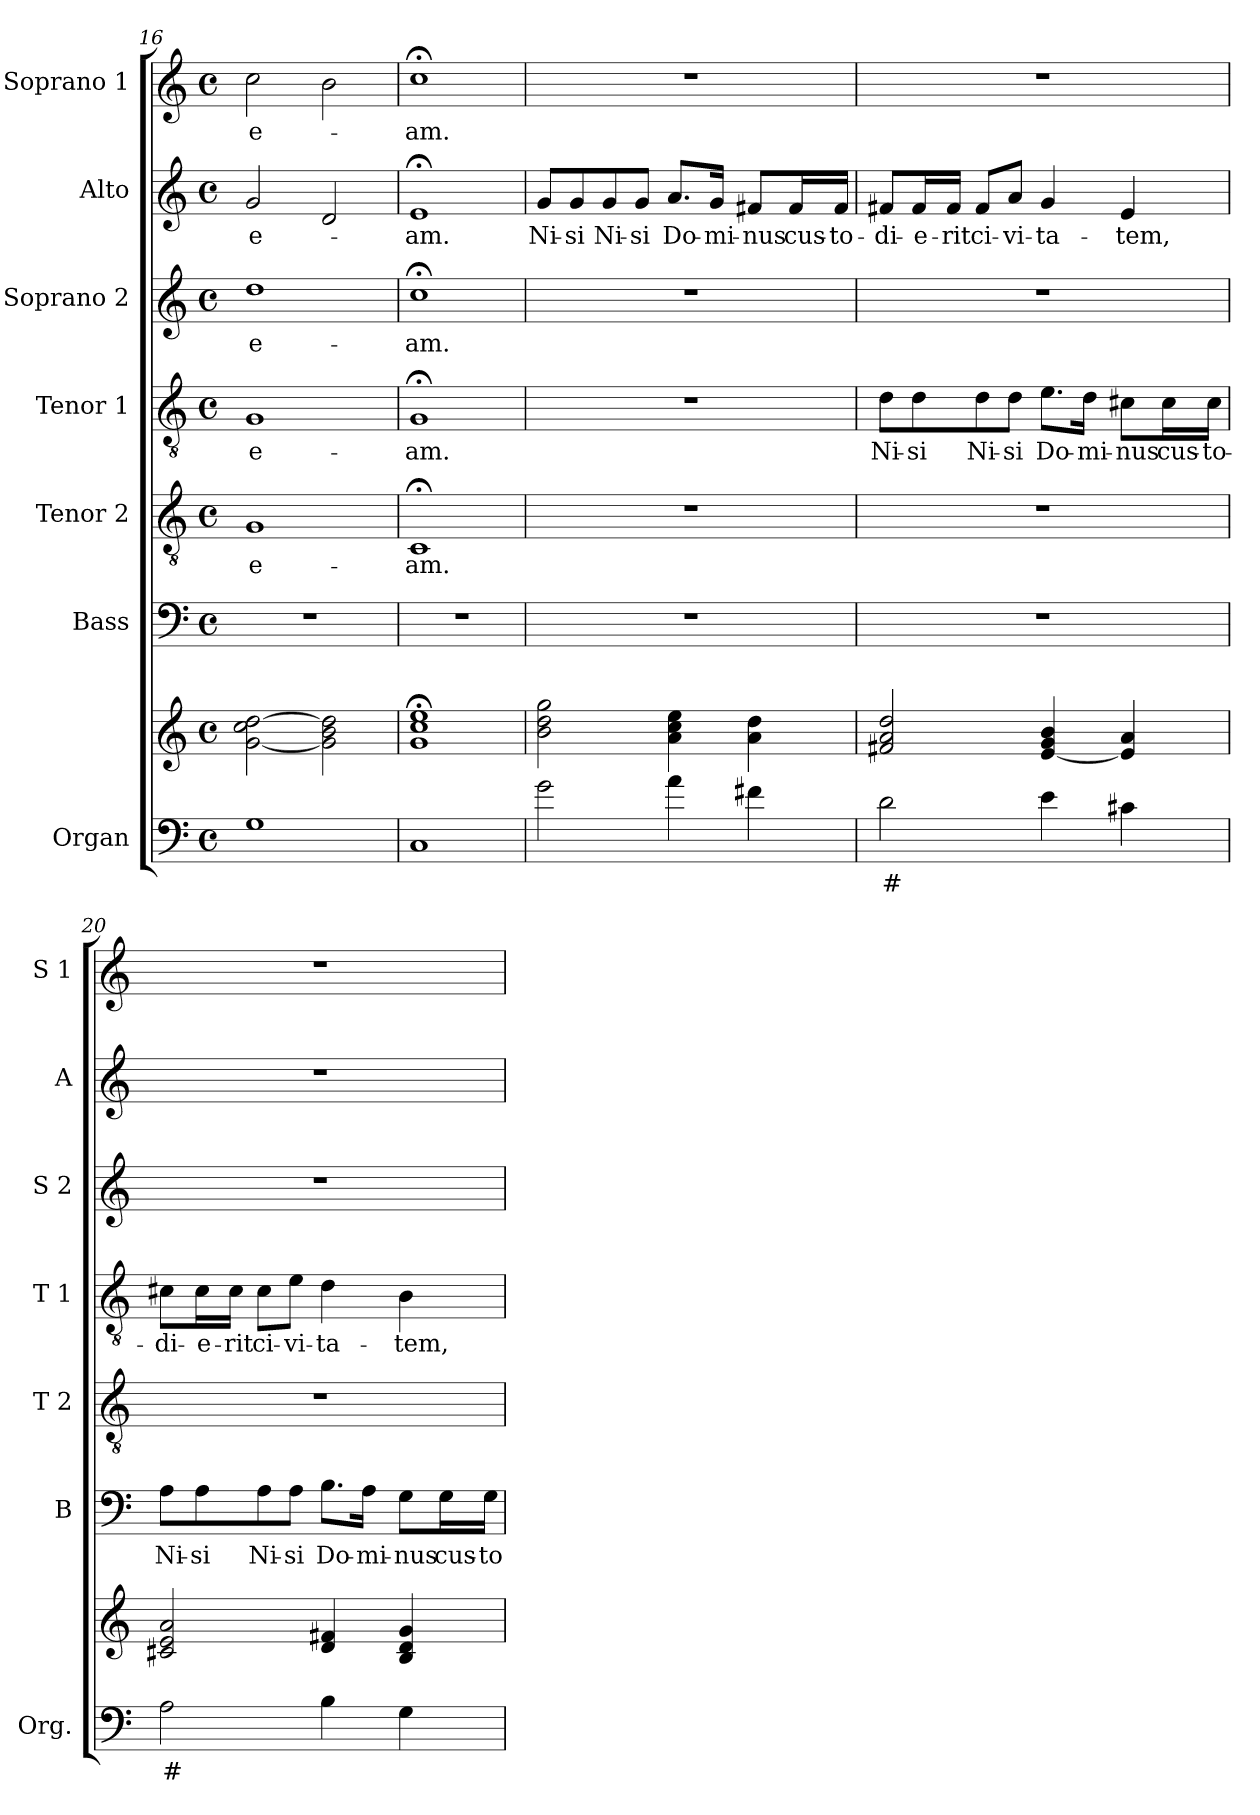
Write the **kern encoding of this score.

**kern	**text	**kern	**kern	**text	**kern	**text	**kern	**text	**kern	**text	**kern	**text	**kern	**text
*part7	*part7	*part7	*part6	*part6	*part5	*part5	*part4	*part4	*part3	*part3	*part2	*part2	*part1	*part1
*staff8	*staff8	*staff7	*staff6	*staff6	*staff5	*staff5	*staff4	*staff4	*staff3	*staff3	*staff2	*staff2	*staff1	*staff1
*I"Organ	*	*	*I"Bass	*	*I"Tenor 2	*	*I"Tenor 1	*	*I"Soprano 2	*	*I"Alto	*	*I"Soprano 1	*
*I'Org.	*	*	*I'B	*	*I'T 2	*	*I'T 1	*	*I'S 2	*	*I'A	*	*I'S 1	*
*clefF4	*	*clefG2	*clefF4	*	*clefGv2	*	*clefGv2	*	*clefG2	*	*clefG2	*	*clefG2	*
*k[]	*	*k[]	*k[]	*	*k[]	*	*k[]	*	*k[]	*	*k[]	*	*k[]	*
*M4/4	*	*M4/4	*M4/4	*	*M4/4	*	*M4/4	*	*M4/4	*	*M4/4	*	*M4/4	*
*met(c)	*	*met(c)	*met(c)	*	*met(c)	*	*met(c)	*	*met(c)	*	*met(c)	*	*met(c)	*
=16	=16	=16	=16	=16	=16	=16	=16	=16	=16	=16	=16	=16	=16	=16
!	!	!	!	!	!	!LO:LY:b	!	!LO:LY:b	!	!LO:LY:b	!	!LO:LY:b	!	!LO:LY:b
1G	.	[2g!\ 2cc!\ [2dd!\	1r	.	1G	e-	1G	e-	1dd	e-	2g/	e-	2cc\	e-
.	.	2g!\] 2b!\ 2dd!\]	.	.	.	.	.	.	.	.	2d/	.	2b\	.
=17	=17	=17	=17	=17	=17	=17	=17	=17	=17	=17	=17	=17	=17	=17
!	!	!	!	!	!	!LO:LY:b	!	!LO:LY:b	!	!LO:LY:b	!	!LO:LY:b	!	!LO:LY:b
1C	.	1g!;< 1cc!;< 1ee!;<	1r	.	1C;<	-am.	1G;<	-am.	1cc;<	-am.	1e;<	-am.	1cc;<	-am.
=18	=18	=18	=18	=18	=18	=18	=18	=18	=18	=18	=18	=18	=18	=18
!	!	!	!	!	!	!	!	!	!	!	!	!LO:LY:b	!	!
2g\	.	2b!\ 2dd!\ 2gg!\	1r	.	1r	.	1r	.	1r	.	8g/L	Ni-	1r	.
!	!	!	!	!	!	!	!	!	!	!	!	!LO:LY:b	!	!
.	.	.	.	.	.	.	.	.	.	.	8g/	-si	.	.
!	!	!	!	!	!	!	!	!	!	!	!	!LO:LY:b	!	!
.	.	.	.	.	.	.	.	.	.	.	8g/	Ni-	.	.
!	!	!	!	!	!	!	!	!	!	!	!	!LO:LY:b	!	!
.	.	.	.	.	.	.	.	.	.	.	8g/J	-si	.	.
!	!	!	!	!	!	!	!	!	!	!	!	!LO:LY:b	!	!
4a\	.	4a!\ 4cc!\ 4ee!\	.	.	.	.	.	.	.	.	8.a/L	Do-	.	.
!	!	!	!	!	!	!	!	!	!	!	!	!LO:LY:b	!	!
.	.	.	.	.	.	.	.	.	.	.	16g/Jk	-mi-	.	.
!	!	!	!	!	!	!	!	!	!	!	!	!LO:LY:b	!	!
4f#X\	.	4a!\ 4dd!\	.	.	.	.	.	.	.	.	8f#X/L	-nus	.	.
!	!	!	!	!	!	!	!	!	!	!	!	!LO:LY:b	!	!
.	.	.	.	.	.	.	.	.	.	.	16f#/L	cus-	.	.
!	!	!	!	!	!	!	!	!	!	!	!	!LO:LY:b	!	!
.	.	.	.	.	.	.	.	.	.	.	16f#/JJ	-to-	.	.
=19	=19	=19	=19	=19	=19	=19	=19	=19	=19	=19	=19	=19	=19	=19
!	!LO:LY:b	!	!	!	!	!	!	!LO:LY:b	!	!	!	!LO:LY:b	!	!
2d\	#	2f#X!/ 2a!/ 2dd!/	1r	.	1r	.	8d\L	Ni-	1r	.	8f#X/L	-di-	1r	.
!	!	!	!	!	!	!	!	!LO:LY:b	!	!	!	!LO:LY:b	!	!
.	.	.	.	.	.	.	8d\	-si	.	.	16f#/L	-e-	.	.
!	!	!	!	!	!	!	!	!	!	!	!	!LO:LY:b	!	!
.	.	.	.	.	.	.	.	.	.	.	16f#/JJ	-rit	.	.
!	!	!	!	!	!	!	!	!LO:LY:b	!	!	!	!LO:LY:b	!	!
.	.	.	.	.	.	.	8d\	Ni-	.	.	8f#/L	ci-	.	.
!	!	!	!	!	!	!	!	!LO:LY:b	!	!	!	!LO:LY:b	!	!
.	.	.	.	.	.	.	8d\J	-si	.	.	8a/J	-vi-	.	.
!	!	!	!	!	!	!	!	!LO:LY:b	!	!	!	!LO:LY:b	!	!
4e\	.	[4e!/ 4g!/ 4b!/	.	.	.	.	8.e\L	Do-	.	.	4g/	-ta-	.	.
!	!	!	!	!	!	!	!	!LO:LY:b	!	!	!	!	!	!
.	.	.	.	.	.	.	16d\Jk	-mi-	.	.	.	.	.	.
!	!	!	!	!	!	!	!	!LO:LY:b	!	!	!	!LO:LY:b	!	!
4c#X\	.	4e!/] 4a!/	.	.	.	.	8c#X\L	-nus	.	.	4e/	-tem,	.	.
!	!	!	!	!	!	!	!	!LO:LY:b	!	!	!	!	!	!
.	.	.	.	.	.	.	16c#\L	cus-	.	.	.	.	.	.
!	!	!	!	!	!	!	!	!LO:LY:b	!	!	!	!	!	!
.	.	.	.	.	.	.	16c#\JJ	-to-	.	.	.	.	.	.
!!LO:PB:g=z
=20	=20	=20	=20	=20	=20	=20	=20	=20	=20	=20	=20	=20	=20	=20
!	!LO:LY:b	!	!	!LO:LY:b	!	!	!	!LO:LY:b	!	!	!	!	!	!
2A\	#	2c#X!/ 2e!/ 2a!/	8A\L	Ni-	1r	.	8c#X\L	-di-	1r	.	1r	.	1r	.
!	!	!	!	!LO:LY:b	!	!	!	!LO:LY:b	!	!	!	!	!	!
.	.	.	8A\	-si	.	.	16c#\L	-e-	.	.	.	.	.	.
!	!	!	!	!	!	!	!	!LO:LY:b	!	!	!	!	!	!
.	.	.	.	.	.	.	16c#\JJ	-rit	.	.	.	.	.	.
!	!	!	!	!LO:LY:b	!	!	!	!LO:LY:b	!	!	!	!	!	!
.	.	.	8A\	Ni-	.	.	8c#\L	ci-	.	.	.	.	.	.
!	!	!	!	!LO:LY:b	!	!	!	!LO:LY:b	!	!	!	!	!	!
.	.	.	8A\J	-si	.	.	8e\J	-vi-	.	.	.	.	.	.
!	!	!	!	!LO:LY:b	!	!	!	!LO:LY:b	!	!	!	!	!	!
4B\	.	4d!/ 4f#X!/	8.B\L	Do-	.	.	4d\	-ta-	.	.	.	.	.	.
!	!	!	!	!LO:LY:b	!	!	!	!	!	!	!	!	!	!
.	.	.	16A\Jk	-mi-	.	.	.	.	.	.	.	.	.	.
!	!	!	!	!LO:LY:b	!	!	!	!LO:LY:b	!	!	!	!	!	!
4G\	.	4B!/ 4d!/ 4g!/	8G\L	-nus	.	.	4B\	-tem,	.	.	.	.	.	.
!	!	!	!	!LO:LY:b	!	!	!	!	!	!	!	!	!	!
.	.	.	16G\L	cus-	.	.	.	.	.	.	.	.	.	.
!	!	!	!	!LO:LY:b	!	!	!	!	!	!	!	!	!	!
.	.	.	16G\JJ	-to-	.	.	.	.	.	.	.	.	.	.
=	=	=	=	=	=	=	=	=	=	=	=	=	=	=
*-	*-	*-	*-	*-	*-	*-	*-	*-	*-	*-	*-	*-	*-	*-
